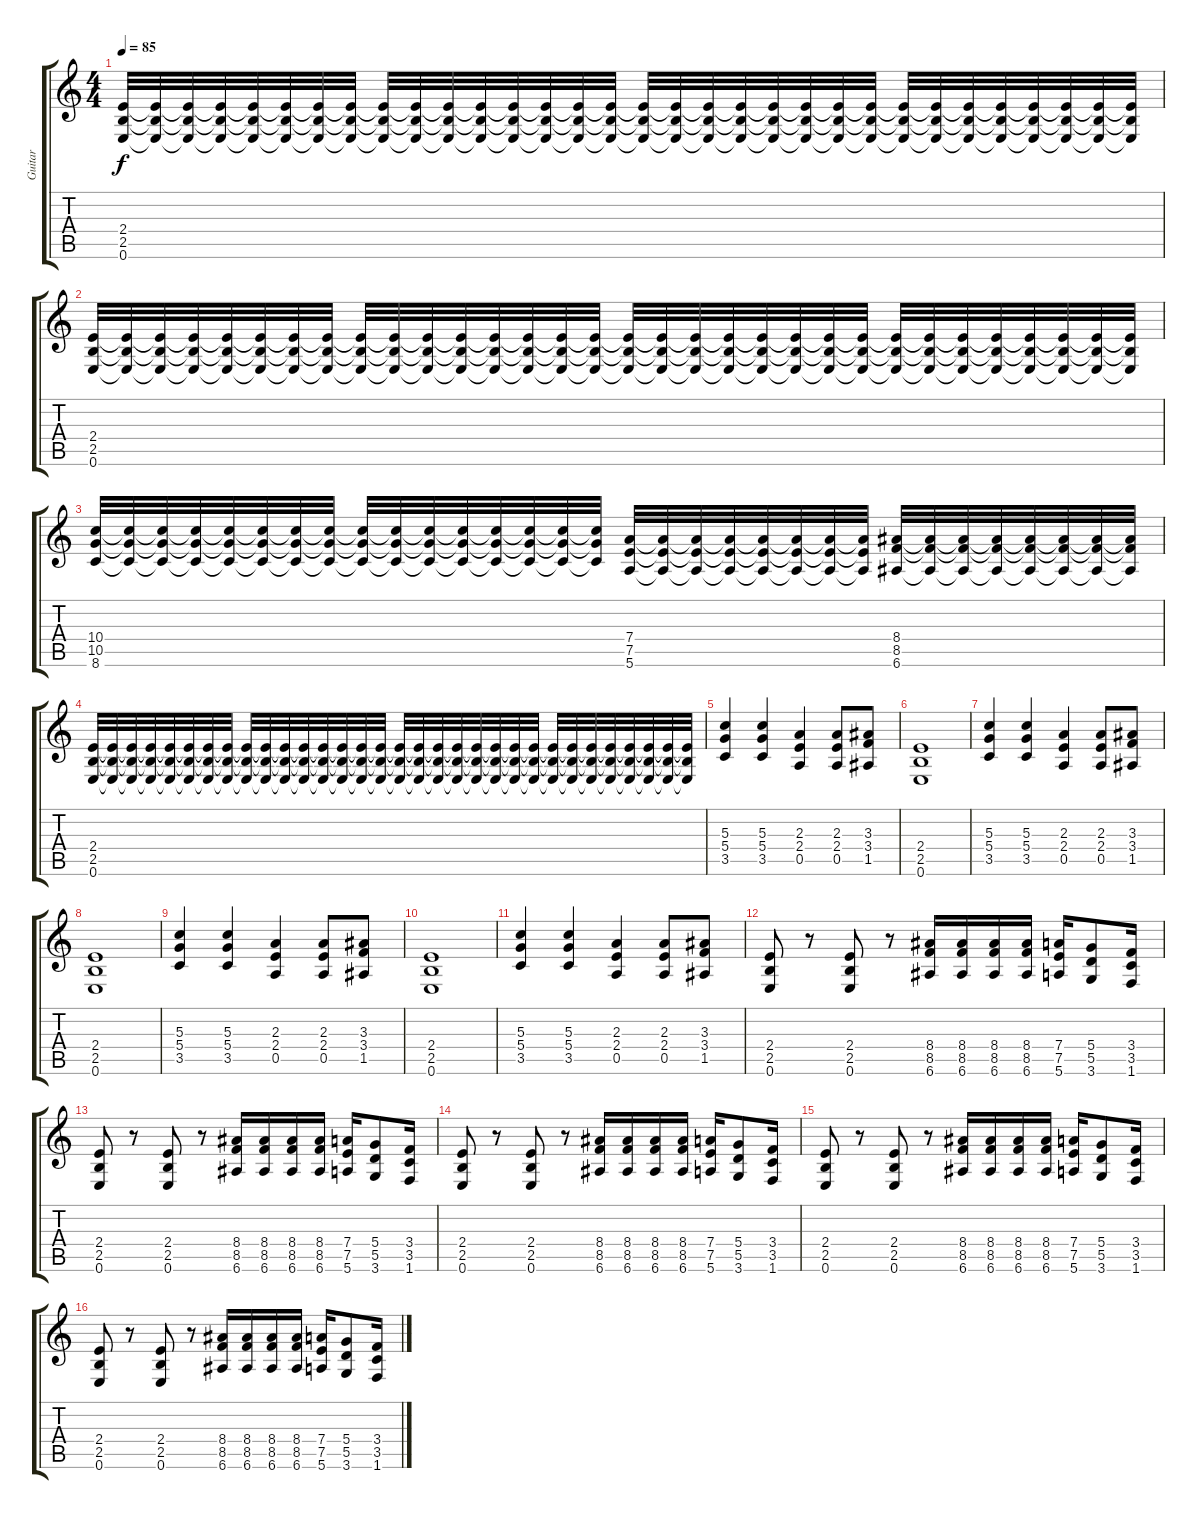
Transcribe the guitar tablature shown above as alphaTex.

\track ("Guitar" "Guitar") {instrument distortionguitar}
\staff {score tabs}
\tuning (E4 B3 G3 D3 A2 E2) {hide}
\ts (4 4)
\tempo 85
\clef g2
\ks c
(2.4 2.5 0.6).32{dy f volume 13} (2.4{t} 2.5{t} 0.6{t}).32{volume 0} (2.4{t} 2.5{t} 0.6{t}).32{volume 13} (2.4{t} 2.5{t} 0.6{t}).32{volume 0} (2.4{t} 2.5{t} 0.6{t}).32{volume 13} (2.4{t} 2.5{t} 0.6{t}).32{volume 0} (2.4{t} 2.5{t} 0.6{t}).32{volume 13} (2.4{t} 2.5{t} 0.6{t}).32{volume 0} (2.4{t} 2.5{t} 0.6{t}).32{volume 13} (2.4{t} 2.5{t} 0.6{t}).32{volume 0} (2.4{t} 2.5{t} 0.6{t}).32{volume 13} (2.4{t} 2.5{t} 0.6{t}).32{volume 0} (2.4{t} 2.5{t} 0.6{t}).32{volume 13} (2.4{t} 2.5{t} 0.6{t}).32{volume 0} (2.4{t} 2.5{t} 0.6{t}).32{volume 13} (2.4{t} 2.5{t} 0.6{t}).32{volume 0} (2.4{t} 2.5{t} 0.6{t}).32{volume 13} (2.4{t} 2.5{t} 0.6{t}).32{volume 0} (2.4{t} 2.5{t} 0.6{t}).32{volume 13} (2.4{t} 2.5{t} 0.6{t}).32{volume 0} (2.4{t} 2.5{t} 0.6{t}).32{volume 13} (2.4{t} 2.5{t} 0.6{t}).32{volume 0} (2.4{t} 2.5{t} 0.6{t}).32{volume 13} (2.4{t} 2.5{t} 0.6{t}).32{volume 0} (2.4{t} 2.5{t} 0.6{t}).32{volume 13} (2.4{t} 2.5{t} 0.6{t}).32{volume 0} (2.4{t} 2.5{t} 0.6{t}).32{volume 13} (2.4{t} 2.5{t} 0.6{t}).32{volume 0} (2.4{t} 2.5{t} 0.6{t}).32{volume 13} (2.4{t} 2.5{t} 0.6{t}).32{volume 0} (2.4{t} 2.5{t} 0.6{t}).32{volume 13} (2.4{t} 2.5{t} 0.6{t}).32{volume 0} |
(2.4 2.5 0.6).32{volume 13} (2.4{t} 2.5{t} 0.6{t}).32{volume 0} (2.4{t} 2.5{t} 0.6{t}).32{volume 13} (2.4{t} 2.5{t} 0.6{t}).32{volume 0} (2.4{t} 2.5{t} 0.6{t}).32{volume 13} (2.4{t} 2.5{t} 0.6{t}).32{volume 0} (2.4{t} 2.5{t} 0.6{t}).32{volume 13} (2.4{t} 2.5{t} 0.6{t}).32{volume 0} (2.4{t} 2.5{t} 0.6{t}).32{volume 13} (2.4{t} 2.5{t} 0.6{t}).32{volume 0} (2.4{t} 2.5{t} 0.6{t}).32{volume 13} (2.4{t} 2.5{t} 0.6{t}).32{volume 0} (2.4{t} 2.5{t} 0.6{t}).32{volume 13} (2.4{t} 2.5{t} 0.6{t}).32{volume 0} (2.4{t} 2.5{t} 0.6{t}).32{volume 13} (2.4{t} 2.5{t} 0.6{t}).32{volume 0} (2.4{t} 2.5{t} 0.6{t}).32{volume 13} (2.4{t} 2.5{t} 0.6{t}).32{volume 0} (2.4{t} 2.5{t} 0.6{t}).32{volume 13} (2.4{t} 2.5{t} 0.6{t}).32{volume 0} (2.4{t} 2.5{t} 0.6{t}).32{volume 13} (2.4{t} 2.5{t} 0.6{t}).32{volume 0} (2.4{t} 2.5{t} 0.6{t}).32{volume 13} (2.4{t} 2.5{t} 0.6{t}).32{volume 0} (2.4{t} 2.5{t} 0.6{t}).32{volume 13} (2.4{t} 2.5{t} 0.6{t}).32{volume 0} (2.4{t} 2.5{t} 0.6{t}).32{volume 13} (2.4{t} 2.5{t} 0.6{t}).32{volume 0} (2.4{t} 2.5{t} 0.6{t}).32{volume 13} (2.4{t} 2.5{t} 0.6{t}).32{volume 0} (2.4{t} 2.5{t} 0.6{t}).32{volume 13} (2.4{t} 2.5{t} 0.6{t}).32{volume 0} |
(10.4 10.5 8.6).32{volume 13} (10.4{t} 10.5{t} 8.6{t}).32{volume 0} (10.4{t} 10.5{t} 8.6{t}).32{volume 13} (10.4{t} 10.5{t} 8.6{t}).32{volume 0} (10.4{t} 10.5{t} 8.6{t}).32{volume 13} (10.4{t} 10.5{t} 8.6{t}).32{volume 0} (10.4{t} 10.5{t} 8.6{t}).32{volume 13} (10.4{t} 10.5{t} 8.6{t}).32{volume 0} (10.4{t} 10.5{t} 8.6{t}).32{volume 13} (10.4{t} 10.5{t} 8.6{t}).32{volume 0} (10.4{t} 10.5{t} 8.6{t}).32{volume 13} (10.4{t} 10.5{t} 8.6{t}).32{volume 0} (10.4{t} 10.5{t} 8.6{t}).32{volume 13} (10.4{t} 10.5{t} 8.6{t}).32{volume 0} (10.4{t} 10.5{t} 8.6{t}).32{volume 13} (10.4{t} 10.5{t} 8.6{t}).32{volume 0} (7.4 7.5 5.6).32{volume 13} (7.4{t} 7.5{t} 5.6{t}).32{volume 0} (7.4{t} 7.5{t} 5.6{t}).32{volume 13} (7.4{t} 7.5{t} 5.6{t}).32{volume 0} (7.4{t} 7.5{t} 5.6{t}).32{volume 13} (7.4{t} 7.5{t} 5.6{t}).32{volume 0} (7.4{t} 7.5{t} 5.6{t}).32{volume 13} (7.4{t} 7.5{t} 5.6{t}).32{volume 0} (8.4 8.5 6.6).32{volume 13} (8.4{t} 8.5{t} 6.6{t}).32{volume 0} (8.4{t} 8.5{t} 6.6{t}).32{volume 13} (8.4{t} 8.5{t} 6.6{t}).32{volume 0} (8.4{t} 8.5{t} 6.6{t}).32{volume 13} (8.4{t} 8.5{t} 6.6{t}).32{volume 0} (8.4{t} 8.5{t} 6.6{t}).32{volume 13} (8.4{t} 8.5{t} 6.6{t}).32{volume 0} |
(2.4 2.5 0.6).32{volume 13} (2.4{t} 2.5{t} 0.6{t}).32{volume 0} (2.4{t} 2.5{t} 0.6{t}).32{volume 13} (2.4{t} 2.5{t} 0.6{t}).32{volume 0} (2.4{t} 2.5{t} 0.6{t}).32{volume 13} (2.4{t} 2.5{t} 0.6{t}).32{volume 0} (2.4{t} 2.5{t} 0.6{t}).32{volume 13} (2.4{t} 2.5{t} 0.6{t}).32{volume 0} (2.4{t} 2.5{t} 0.6{t}).32{volume 13} (2.4{t} 2.5{t} 0.6{t}).32{volume 0} (2.4{t} 2.5{t} 0.6{t}).32{volume 13} (2.4{t} 2.5{t} 0.6{t}).32{volume 0} (2.4{t} 2.5{t} 0.6{t}).32{volume 13} (2.4{t} 2.5{t} 0.6{t}).32{volume 0} (2.4{t} 2.5{t} 0.6{t}).32{volume 13} (2.4{t} 2.5{t} 0.6{t}).32{volume 0} (2.4{t} 2.5{t} 0.6{t}).32{volume 13} (2.4{t} 2.5{t} 0.6{t}).32{volume 0} (2.4{t} 2.5{t} 0.6{t}).32{volume 13} (2.4{t} 2.5{t} 0.6{t}).32{volume 0} (2.4{t} 2.5{t} 0.6{t}).32{volume 13} (2.4{t} 2.5{t} 0.6{t}).32{volume 0} (2.4{t} 2.5{t} 0.6{t}).32{volume 13} (2.4{t} 2.5{t} 0.6{t}).32{volume 0} (2.4{t} 2.5{t} 0.6{t}).32{volume 13} (2.4{t} 2.5{t} 0.6{t}).32{volume 0} (2.4{t} 2.5{t} 0.6{t}).32{volume 13} (2.4{t} 2.5{t} 0.6{t}).32{volume 0} (2.4{t} 2.5{t} 0.6{t}).32{volume 13} (2.4{t} 2.5{t} 0.6{t}).32{volume 0} (2.4{t} 2.5{t} 0.6{t}).32{volume 13} (2.4{t} 2.5{t} 0.6{t}).32{volume 0} |
(5.3 5.4 3.5).4{volume 13} (5.3 5.4 3.5).4 (2.3 2.4 0.5).4 (2.3 2.4 0.5).8 (3.3 3.4 1.5).8 |
(2.4 2.5 0.6).1 |
(5.3 5.4 3.5).4 (5.3 5.4 3.5).4 (2.3 2.4 0.5).4 (2.3 2.4 0.5).8 (3.3 3.4 1.5).8 |
(2.4 2.5 0.6).1 |
(5.3 5.4 3.5).4 (5.3 5.4 3.5).4 (2.3 2.4 0.5).4 (2.3 2.4 0.5).8 (3.3 3.4 1.5).8 |
(2.4 2.5 0.6).1 |
(5.3 5.4 3.5).4 (5.3 5.4 3.5).4 (2.3 2.4 0.5).4 (2.3 2.4 0.5).8 (3.3 3.4 1.5).8 |
(2.4 2.5 0.6).8 r.8 (2.4 2.5 0.6).8 r.8 (8.4 8.5 6.6).16 (8.4 8.5 6.6).16 (8.4 8.5 6.6).16 (8.4 8.5 6.6).16 (7.4 7.5 5.6).16 (5.4 5.5 3.6).8 (3.4 3.5 1.6).16 |
(2.4 2.5 0.6).8 r.8 (2.4 2.5 0.6).8 r.8 (8.4 8.5 6.6).16 (8.4 8.5 6.6).16 (8.4 8.5 6.6).16 (8.4 8.5 6.6).16 (7.4 7.5 5.6).16 (5.4 5.5 3.6).8 (3.4 3.5 1.6).16 |
(2.4 2.5 0.6).8 r.8 (2.4 2.5 0.6).8 r.8 (8.4 8.5 6.6).16 (8.4 8.5 6.6).16 (8.4 8.5 6.6).16 (8.4 8.5 6.6).16 (7.4 7.5 5.6).16 (5.4 5.5 3.6).8 (3.4 3.5 1.6).16 |
(2.4 2.5 0.6).8 r.8 (2.4 2.5 0.6).8 r.8 (8.4 8.5 6.6).16 (8.4 8.5 6.6).16 (8.4 8.5 6.6).16 (8.4 8.5 6.6).16 (7.4 7.5 5.6).16 (5.4 5.5 3.6).8 (3.4 3.5 1.6).16 |
(2.4 2.5 0.6).8 r.8 (2.4 2.5 0.6).8 r.8 (8.4 8.5 6.6).16 (8.4 8.5 6.6).16 (8.4 8.5 6.6).16 (8.4 8.5 6.6).16 (7.4 7.5 5.6).16 (5.4 5.5 3.6).8 (3.4 3.5 1.6).16
